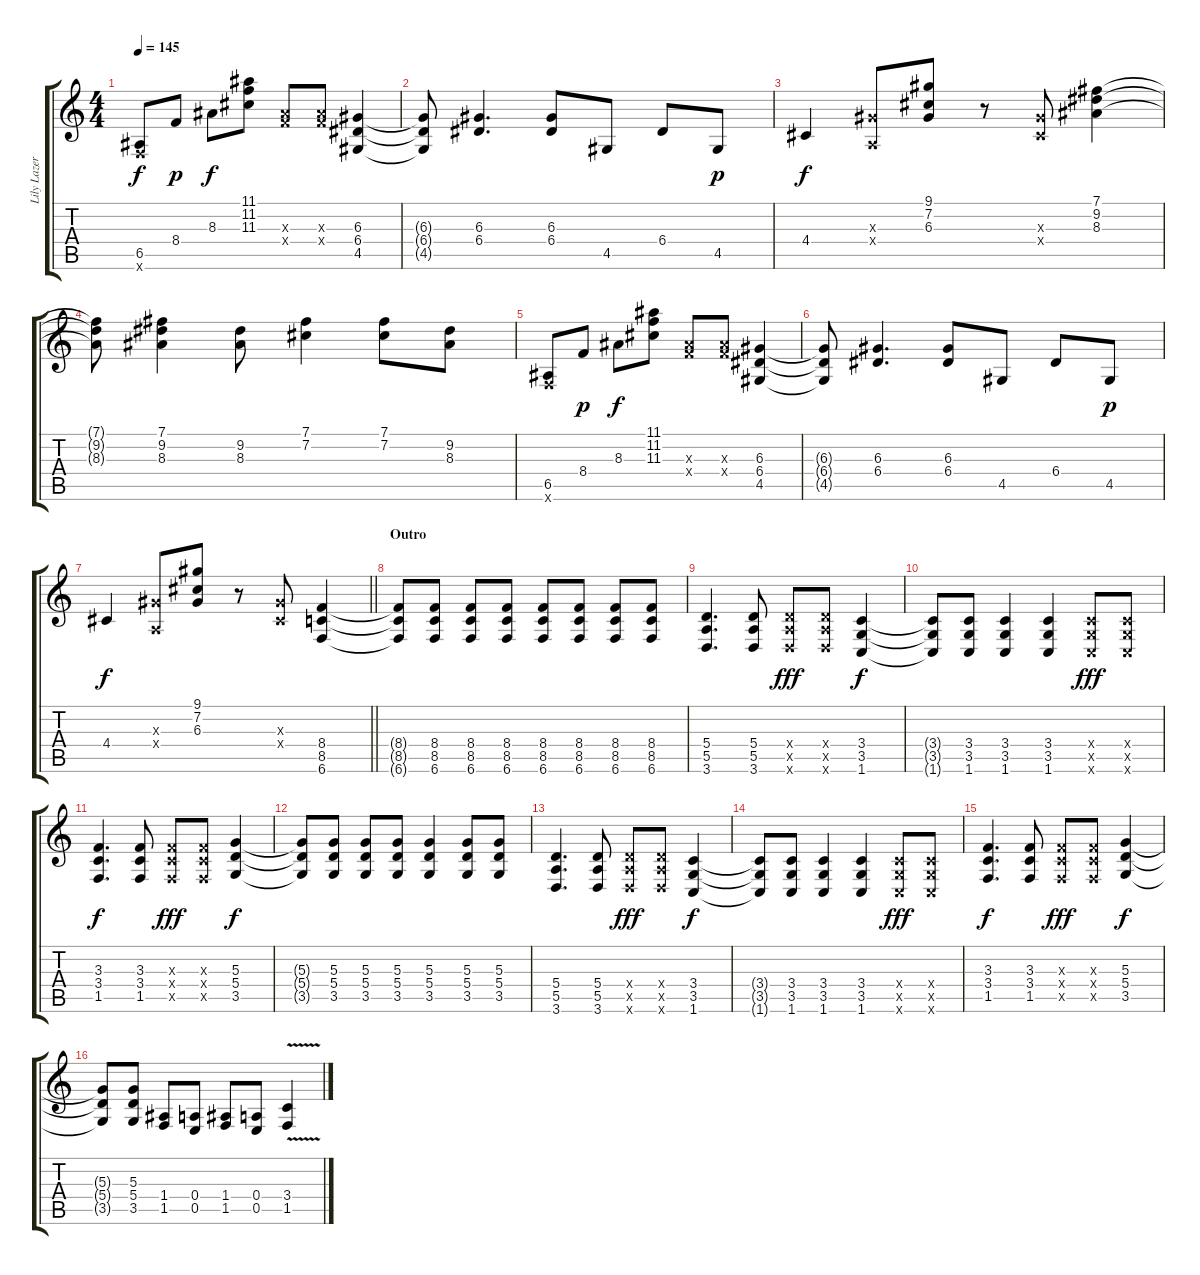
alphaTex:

\track ("Lily Lazer (Guitar)" "Lily Lazer") {instrument distortionguitar}
\staff {score tabs}
\tuning (B3 Gb3 D3 A2 E2 B1) {hide}
\ts (4 4)
\tempo 145
\clef g2
\ks c
(6.5 6.6{x}).8{dy f} 8.4.8{dy p} 8.3.8{dy f} (11.1 11.2 11.3).8 (8.3{x} 8.4{x}).8 (8.3{x} 8.4{x}).8 (6.3 6.4 4.5).4 |
(6.3{t} 6.4{t} 4.5{t}).8 (6.3 6.4).4{d} (6.3 6.4).8 4.5.8 6.4.8 4.5.8{dy p} |
4.4.4{dy f} (6.3{x} 0.4{x}).8 (9.1 7.2 6.3).8 r.8 (6.3{x} 4.4{x}).8 (7.1 9.2 8.3).4 |
(7.1{t} 9.2{t} 8.3{t}).8 (7.1 9.2 8.3).4 (9.2 8.3).8 (7.1 7.2).4 (7.1 7.2).8 (9.2 8.3).8 |
(6.5 6.6{x}).8 8.4.8{dy p} 8.3.8{dy f} (11.1 11.2 11.3).8 (8.3{x} 8.4{x}).8 (8.3{x} 8.4{x}).8 (6.3 6.4 4.5).4 |
(6.3{t} 6.4{t} 4.5{t}).8 (6.3 6.4).4{d} (6.3 6.4).8 4.5.8 6.4.8 4.5.8{dy p} |
\barLineRight lightlight
4.4.4{dy f} (6.3{x} 0.4{x}).8 (9.1 7.2 6.3).8 r.8 (6.3{x} 4.4{x}).8 (8.4 8.5 6.6).4 |
\section ("" "Outro")
(8.4{t} 8.5{t} 6.6{t}).8 (8.4 8.5 6.6).8 (8.4 8.5 6.6).8 (8.4 8.5 6.6).8 (8.4 8.5 6.6).8 (8.4 8.5 6.6).8 (8.4 8.5 6.6).8 (8.4 8.5 6.6).8 |
(5.4 5.5 3.6).4{d} (5.4 5.5 3.6).8 (5.4{x} 5.5{x} 3.6{x}).8{dy fff} (5.4{x} 5.5{x} 3.6{x}).8 (3.4 3.5 1.6).4{dy f} |
(3.4{t} 3.5{t} 1.6{t}).8 (3.4 3.5 1.6).8 (3.4 3.5 1.6).4 (3.4 3.5 1.6).4 (3.4{x} 3.5{x} 1.6{x}).8{dy fff} (3.4{x} 3.5{x} 1.6{x}).8 |
(3.3 3.4 1.5).4{d dy f} (3.3 3.4 1.5).8 (3.3{x} 3.4{x} 1.5{x}).8{dy fff} (3.3{x} 3.4{x} 1.5{x}).8 (5.3 5.4 3.5).4{dy f} |
(5.3{t} 5.4{t} 3.5{t}).8 (5.3 5.4 3.5).8 (5.3 5.4 3.5).8 (5.3 5.4 3.5).8 (5.3 5.4 3.5).4 (5.3 5.4 3.5).8 (5.3 5.4 3.5).8 |
(5.4 5.5 3.6).4{d} (5.4 5.5 3.6).8 (5.4{x} 5.5{x} 3.6{x}).8{dy fff} (5.4{x} 5.5{x} 3.6{x}).8 (3.4 3.5 1.6).4{dy f} |
(3.4{t} 3.5{t} 1.6{t}).8 (3.4 3.5 1.6).8 (3.4 3.5 1.6).4 (3.4 3.5 1.6).4 (3.4{x} 3.5{x} 1.6{x}).8{dy fff} (3.4{x} 3.5{x} 1.6{x}).8 |
(3.3 3.4 1.5).4{d dy f} (3.3 3.4 1.5).8 (3.3{x} 3.4{x} 1.5{x}).8{dy fff} (3.3{x} 3.4{x} 1.5{x}).8 (5.3 5.4 3.5).4{dy f} |
(5.3{t} 5.4{t} 3.5{t}).8 (5.3 5.4 3.5).8 (1.4 1.5).8 (0.4 0.5).8 (1.4 1.5).8 (0.4 0.5).8 (3.4{v} 1.5{v}).4
